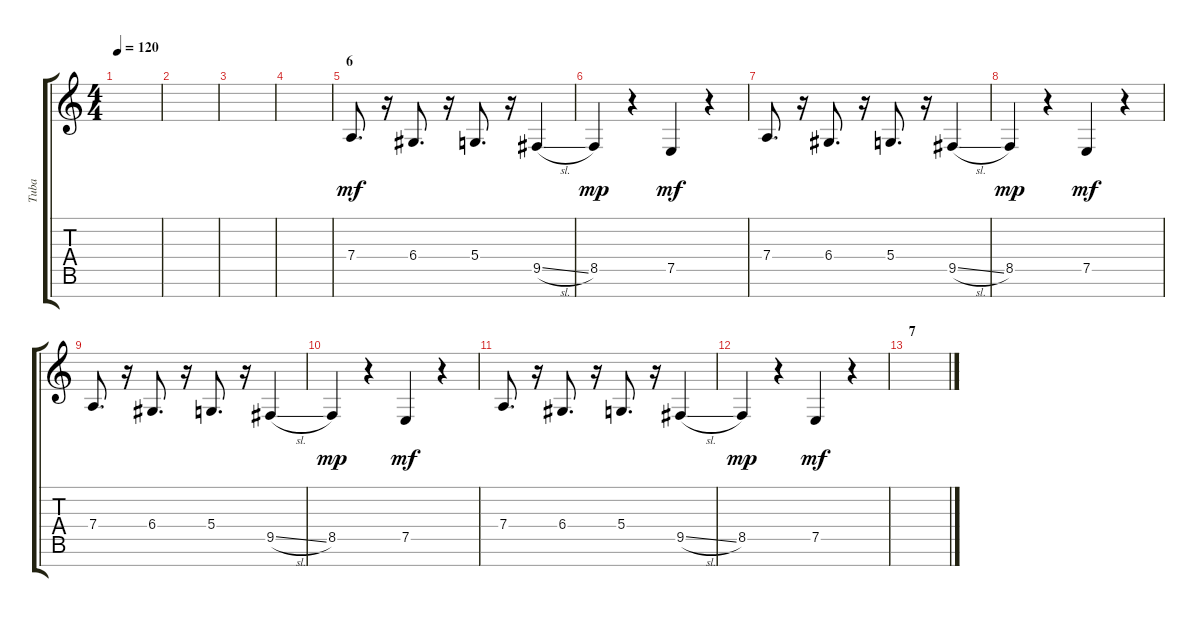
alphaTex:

\track ("Tuba" "Tuba") {instrument tuba}
\staff {score tabs}
\tuning (E4 B3 G3 D3 A2 E2 B1) {hide}
\ts (4 4)
\tempo 120
\clef g2
\ks c
|
|
|
|
\section ("" "6")
7.4.8{d dy mf volume 11} r.16 6.4.8{d} r.16 5.4.8{d} r.16 9.5{sl}.4 |
8.5.4{dy mp} r.4 7.5.4{dy mf} r.4 |
7.4.8{d} r.16 6.4.8{d} r.16 5.4.8{d} r.16 9.5{sl}.4 |
8.5.4{dy mp} r.4 7.5.4{dy mf} r.4 |
7.4.8{d} r.16 6.4.8{d} r.16 5.4.8{d} r.16 9.5{sl}.4 |
8.5.4{dy mp} r.4 7.5.4{dy mf} r.4 |
7.4.8{d} r.16 6.4.8{d} r.16 5.4.8{d} r.16 9.5{sl}.4 |
8.5.4{dy mp} r.4 7.5.4{dy mf} r.4 |
\section ("" "7")
